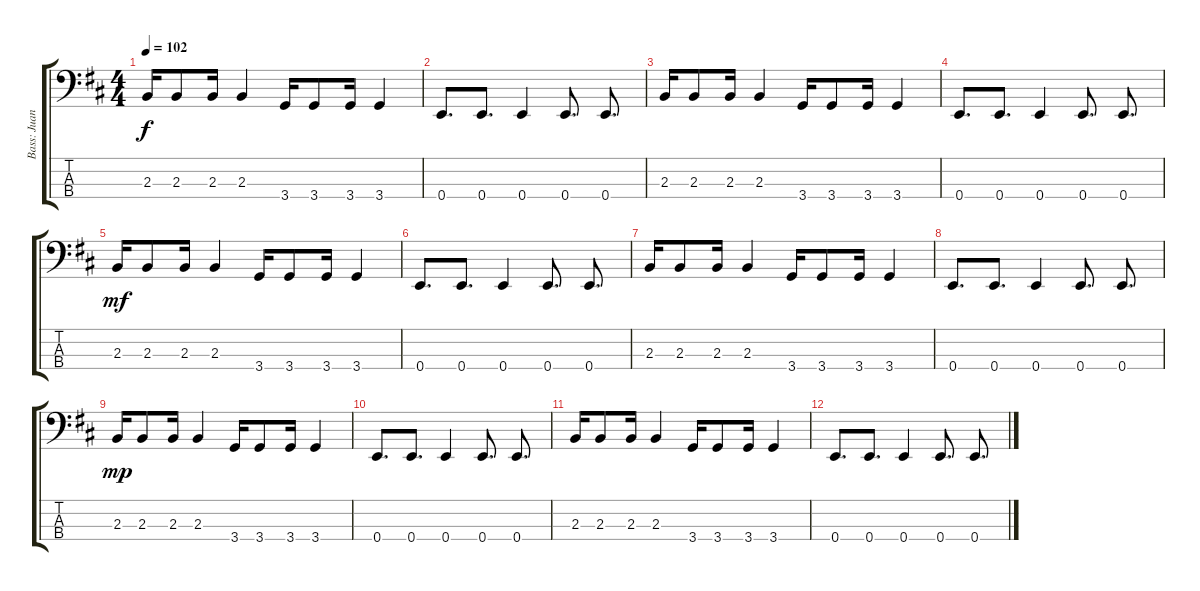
\track ("Bass: Juan" "Bass: Juan") {instrument electricbassfinger}
\staff {score tabs}
\tuning (G2 D2 A1 E1) {hide}
\ts (4 4)
\tempo 102
\clef f4
\ks d
2.3.16{dy f} 2.3.8 2.3.16 2.3.4 3.4.16 3.4.8 3.4.16 3.4.4 |
0.4.8{d} 0.4.8{d} 0.4.4 0.4.8{d} 0.4.8{d} |
2.3.16 2.3.8 2.3.16 2.3.4 3.4.16 3.4.8 3.4.16 3.4.4 |
0.4.8{d} 0.4.8{d} 0.4.4 0.4.8{d} 0.4.8{d} |
2.3.16{dy mf} 2.3.8 2.3.16 2.3.4 3.4.16 3.4.8 3.4.16 3.4.4 |
0.4.8{d} 0.4.8{d} 0.4.4 0.4.8{d} 0.4.8{d} |
2.3.16 2.3.8 2.3.16 2.3.4 3.4.16 3.4.8 3.4.16 3.4.4 |
0.4.8{d} 0.4.8{d} 0.4.4 0.4.8{d} 0.4.8{d} |
2.3.16{dy mp} 2.3.8 2.3.16 2.3.4 3.4.16 3.4.8 3.4.16 3.4.4 |
0.4.8{d} 0.4.8{d} 0.4.4 0.4.8{d} 0.4.8{d} |
2.3.16 2.3.8 2.3.16 2.3.4 3.4.16 3.4.8 3.4.16 3.4.4 |
0.4.8{d} 0.4.8{d} 0.4.4 0.4.8{d} 0.4.8{d}
